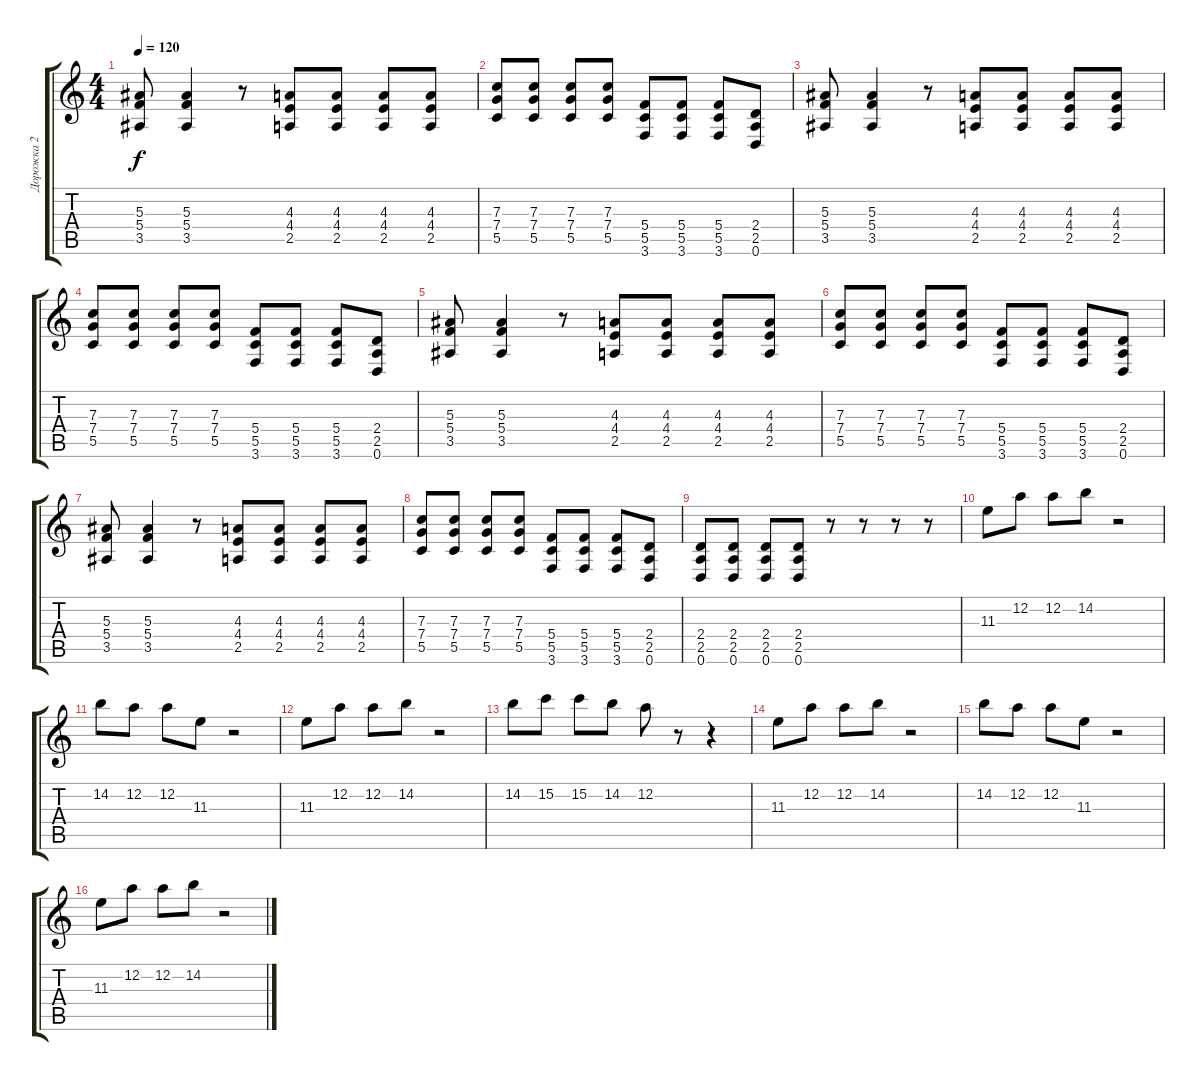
\track ("Дорожка 2" "Дорожка 2") {instrument distortionguitar}
\staff {score tabs}
\tuning (D4 A3 F3 C3 G2 D2) {hide}
\ts (4 4)
\tempo 120
\clef g2
\ks c
(5.3 5.4 3.5).8{dy f} (5.3 5.4 3.5).4 r.8 (4.3 4.4 2.5).8 (4.3 4.4 2.5).8 (4.3 4.4 2.5).8 (4.3 4.4 2.5).8 |
(7.3 7.4 5.5).8 (7.3 7.4 5.5).8 (7.3 7.4 5.5).8 (7.3 7.4 5.5).8 (5.4 5.5 3.6).8 (5.4 5.5 3.6).8 (5.4 5.5 3.6).8 (2.4 2.5 0.6).8 |
(5.3 5.4 3.5).8 (5.3 5.4 3.5).4 r.8 (4.3 4.4 2.5).8 (4.3 4.4 2.5).8 (4.3 4.4 2.5).8 (4.3 4.4 2.5).8 |
(7.3 7.4 5.5).8 (7.3 7.4 5.5).8 (7.3 7.4 5.5).8 (7.3 7.4 5.5).8 (5.4 5.5 3.6).8 (5.4 5.5 3.6).8 (5.4 5.5 3.6).8 (2.4 2.5 0.6).8 |
(5.3 5.4 3.5).8 (5.3 5.4 3.5).4 r.8 (4.3 4.4 2.5).8 (4.3 4.4 2.5).8 (4.3 4.4 2.5).8 (4.3 4.4 2.5).8 |
(7.3 7.4 5.5).8 (7.3 7.4 5.5).8 (7.3 7.4 5.5).8 (7.3 7.4 5.5).8 (5.4 5.5 3.6).8 (5.4 5.5 3.6).8 (5.4 5.5 3.6).8 (2.4 2.5 0.6).8 |
(5.3 5.4 3.5).8 (5.3 5.4 3.5).4 r.8 (4.3 4.4 2.5).8 (4.3 4.4 2.5).8 (4.3 4.4 2.5).8 (4.3 4.4 2.5).8 |
(7.3 7.4 5.5).8 (7.3 7.4 5.5).8 (7.3 7.4 5.5).8 (7.3 7.4 5.5).8 (5.4 5.5 3.6).8 (5.4 5.5 3.6).8 (5.4 5.5 3.6).8 (2.4 2.5 0.6).8 |
(2.4 2.5 0.6).8 (2.4 2.5 0.6).8 (2.4 2.5 0.6).8 (2.4 2.5 0.6).8 r.8 r.8 r.8 r.8 |
11.3.8 12.2.8 12.2.8 14.2.8 r.2 |
14.2.8 12.2.8 12.2.8 11.3.8 r.2 |
11.3.8 12.2.8 12.2.8 14.2.8 r.2 |
14.2.8 15.2.8 15.2.8 14.2.8 12.2.8 r.8 r.4 |
11.3.8 12.2.8 12.2.8 14.2.8 r.2 |
14.2.8 12.2.8 12.2.8 11.3.8 r.2 |
11.3.8 12.2.8 12.2.8 14.2.8 r.2
